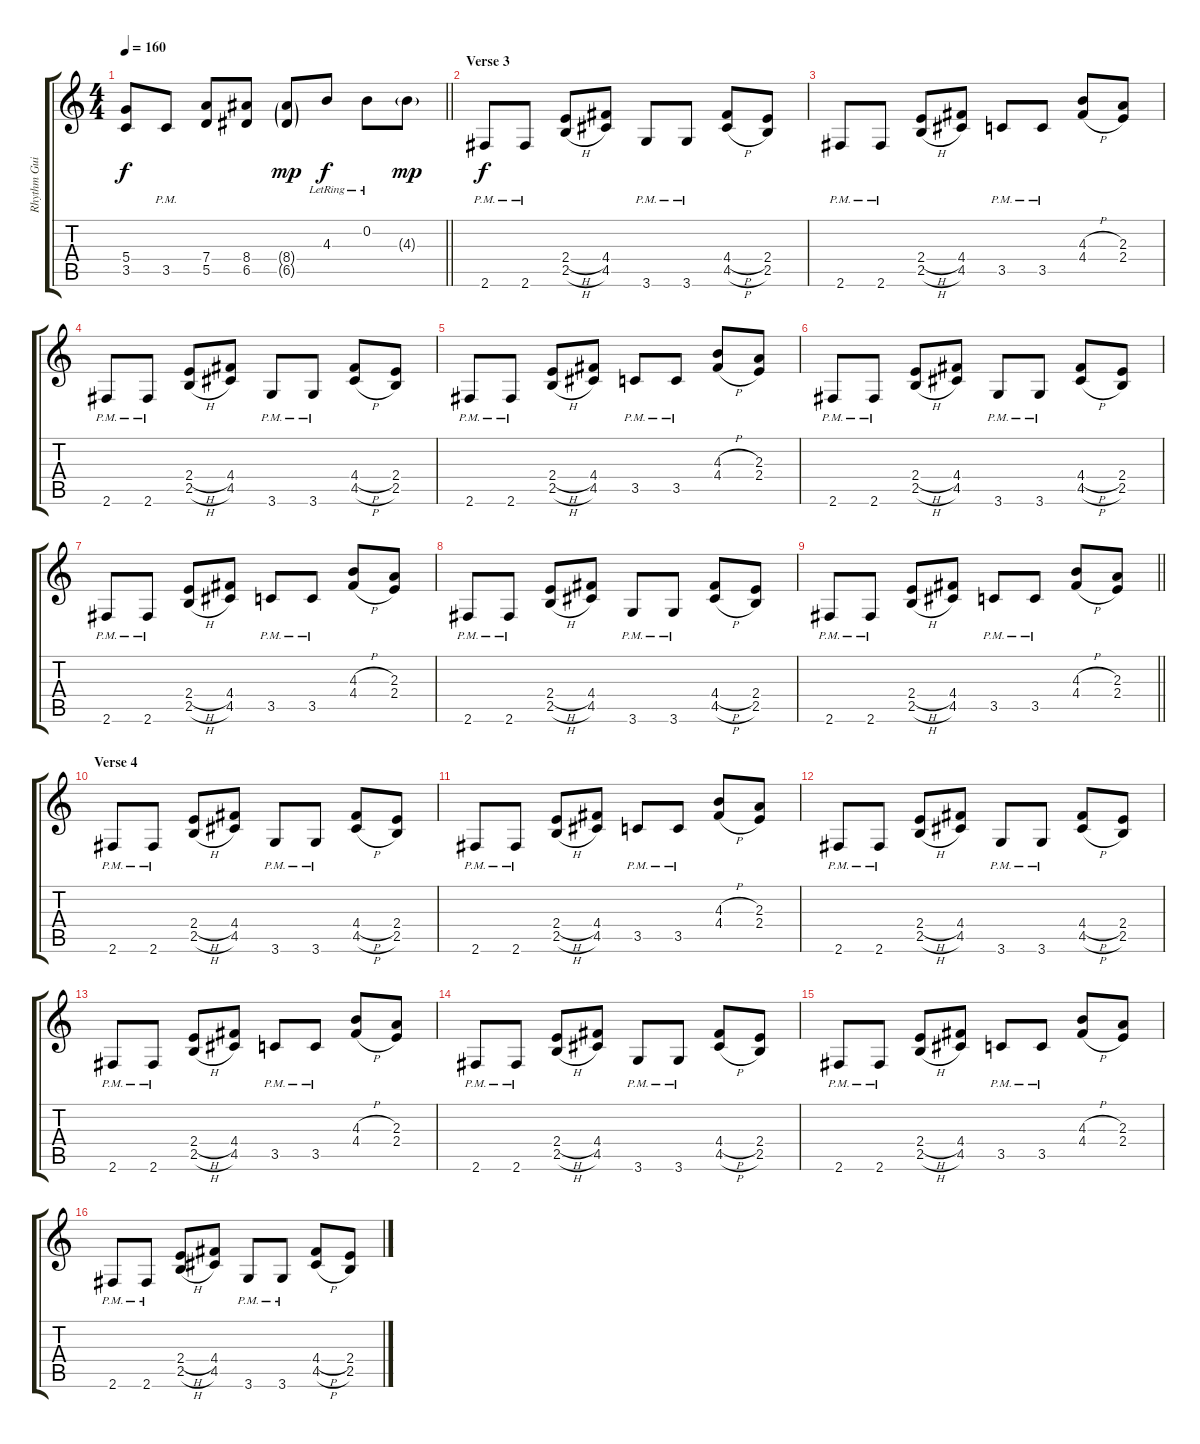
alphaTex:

\track ("Rhythm Guitar (R)" "Rhythm Gui") {instrument distortionguitar}
\staff {score tabs}
\tuning (E4 B3 G3 D3 A2 E2) {hide}
\ts (4 4)
\tempo 160
\clef g2
\barLineRight lightlight
\ks c
(5.4 3.5).8{dy f} 3.5{pm}.8 (7.4 5.5).8 (8.4 6.5).8 (8.4{g} 6.5{g}).8{dy mp} 4.3{lr}.8{dy f} 0.2{lr}.8 4.3{g}.8{dy mp} |
\section ("" "Verse 3")
2.6{pm}.8{dy f} 2.6{pm}.8 (2.4{h} 2.5{h}).8 (4.4 4.5).8 3.6{pm}.8 3.6{pm}.8 (4.4{h} 4.5{h}).8 (2.4 2.5).8 |
2.6{pm}.8 2.6{pm}.8 (2.4{h} 2.5{h}).8 (4.4 4.5).8 3.5{pm}.8 3.5{pm}.8 (4.3{h} 4.4{h}).8 (2.3 2.4).8 |
2.6{pm}.8 2.6{pm}.8 (2.4{h} 2.5{h}).8 (4.4 4.5).8 3.6{pm}.8 3.6{pm}.8 (4.4{h} 4.5{h}).8 (2.4 2.5).8 |
2.6{pm}.8 2.6{pm}.8 (2.4{h} 2.5{h}).8 (4.4 4.5).8 3.5{pm}.8 3.5{pm}.8 (4.3{h} 4.4{h}).8 (2.3 2.4).8 |
2.6{pm}.8 2.6{pm}.8 (2.4{h} 2.5{h}).8 (4.4 4.5).8 3.6{pm}.8 3.6{pm}.8 (4.4{h} 4.5{h}).8 (2.4 2.5).8 |
2.6{pm}.8 2.6{pm}.8 (2.4{h} 2.5{h}).8 (4.4 4.5).8 3.5{pm}.8 3.5{pm}.8 (4.3{h} 4.4{h}).8 (2.3 2.4).8 |
2.6{pm}.8 2.6{pm}.8 (2.4{h} 2.5{h}).8 (4.4 4.5).8 3.6{pm}.8 3.6{pm}.8 (4.4{h} 4.5{h}).8 (2.4 2.5).8 |
\barLineRight lightlight
2.6{pm}.8 2.6{pm}.8 (2.4{h} 2.5{h}).8 (4.4 4.5).8 3.5{pm}.8 3.5{pm}.8 (4.3{h} 4.4{h}).8 (2.3 2.4).8 |
\section ("" "Verse 4")
2.6{pm}.8 2.6{pm}.8 (2.4{h} 2.5{h}).8 (4.4 4.5).8 3.6{pm}.8 3.6{pm}.8 (4.4{h} 4.5{h}).8 (2.4 2.5).8 |
2.6{pm}.8 2.6{pm}.8 (2.4{h} 2.5{h}).8 (4.4 4.5).8 3.5{pm}.8 3.5{pm}.8 (4.3{h} 4.4{h}).8 (2.3 2.4).8 |
2.6{pm}.8 2.6{pm}.8 (2.4{h} 2.5{h}).8 (4.4 4.5).8 3.6{pm}.8 3.6{pm}.8 (4.4{h} 4.5{h}).8 (2.4 2.5).8 |
2.6{pm}.8 2.6{pm}.8 (2.4{h} 2.5{h}).8 (4.4 4.5).8 3.5{pm}.8 3.5{pm}.8 (4.3{h} 4.4{h}).8 (2.3 2.4).8 |
2.6{pm}.8 2.6{pm}.8 (2.4{h} 2.5{h}).8 (4.4 4.5).8 3.6{pm}.8 3.6{pm}.8 (4.4{h} 4.5{h}).8 (2.4 2.5).8 |
2.6{pm}.8 2.6{pm}.8 (2.4{h} 2.5{h}).8 (4.4 4.5).8 3.5{pm}.8 3.5{pm}.8 (4.3{h} 4.4{h}).8 (2.3 2.4).8 |
2.6{pm}.8 2.6{pm}.8 (2.4{h} 2.5{h}).8 (4.4 4.5).8 3.6{pm}.8 3.6{pm}.8 (4.4{h} 4.5{h}).8 (2.4 2.5).8
